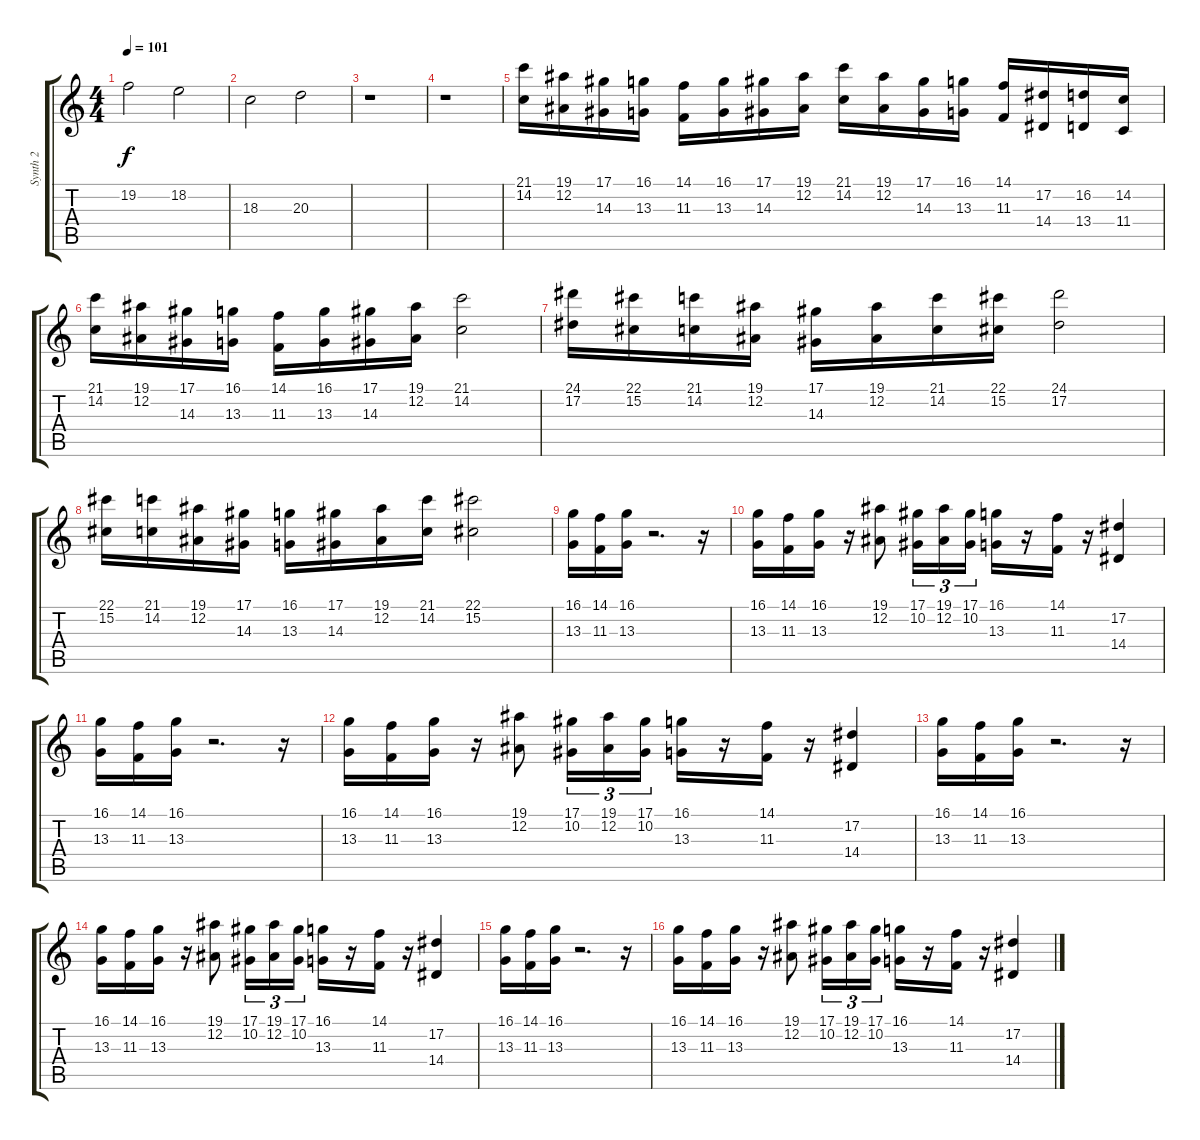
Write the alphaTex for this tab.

\track ("Synth 2" "Synth 2") {instrument stringensemble1}
\staff {score tabs}
\tuning (Eb4 Bb3 Gb3 Db3 Ab2 Eb2) {hide}
\ts (4 4)
\tempo 101
\clef g2
\ks c
19.2.2{dy f} 18.2.2 |
18.3.2 20.3.2 |
r.1 |
r.1 |
(21.1 14.2).16{instrument stringensemble1} (19.1 12.2).16 (17.1 14.3).16 (16.1 13.3).16 (14.1 11.3).16 (16.1 13.3).16 (17.1 14.3).16 (19.1 12.2).16 (21.1 14.2).16 (19.1 12.2).16 (17.1 14.3).16 (16.1 13.3).16 (14.1 11.3).16 (17.2 14.4).16 (16.2 13.4).16 (14.2 11.4).16 |
(21.1 14.2).16 (19.1 12.2).16 (17.1 14.3).16 (16.1 13.3).16 (14.1 11.3).16 (16.1 13.3).16 (17.1 14.3).16 (19.1 12.2).16 (21.1 14.2).2 |
(24.1 17.2).16 (22.1 15.2).16 (21.1 14.2).16 (19.1 12.2).16 (17.1 14.3).16 (19.1 12.2).16 (21.1 14.2).16 (22.1 15.2).16 (24.1 17.2).2 |
(22.1 15.2).16 (21.1 14.2).16 (19.1 12.2).16 (17.1 14.3).16 (16.1 13.3).16 (17.1 14.3).16 (19.1 12.2).16 (21.1 14.2).16 (22.1 15.2).2 |
(16.1 13.3).16{instrument stringensemble1} (14.1 11.3).16 (16.1 13.3).16 r.2{d} r.16 |
(16.1 13.3).16 (14.1 11.3).16 (16.1 13.3).16 r.16 (19.1 12.2).8 (17.1 10.2).16{tu (3 2)} (19.1 12.2).16{tu (3 2)} (17.1 10.2).16{tu (3 2)} (16.1 13.3).16 r.16 (14.1 11.3).16 r.16 (17.2 14.4).4 |
(16.1 13.3).16 (14.1 11.3).16 (16.1 13.3).16 r.2{d} r.16 |
(16.1 13.3).16 (14.1 11.3).16 (16.1 13.3).16 r.16 (19.1 12.2).8 (17.1 10.2).16{tu (3 2)} (19.1 12.2).16{tu (3 2)} (17.1 10.2).16{tu (3 2)} (16.1 13.3).16 r.16 (14.1 11.3).16 r.16 (17.2 14.4).4 |
(16.1 13.3).16 (14.1 11.3).16 (16.1 13.3).16 r.2{d} r.16 |
(16.1 13.3).16 (14.1 11.3).16 (16.1 13.3).16 r.16 (19.1 12.2).8 (17.1 10.2).16{tu (3 2)} (19.1 12.2).16{tu (3 2)} (17.1 10.2).16{tu (3 2)} (16.1 13.3).16 r.16 (14.1 11.3).16 r.16 (17.2 14.4).4 |
(16.1 13.3).16 (14.1 11.3).16 (16.1 13.3).16 r.2{d} r.16 |
(16.1 13.3).16 (14.1 11.3).16 (16.1 13.3).16 r.16 (19.1 12.2).8 (17.1 10.2).16{tu (3 2)} (19.1 12.2).16{tu (3 2)} (17.1 10.2).16{tu (3 2)} (16.1 13.3).16 r.16 (14.1 11.3).16 r.16 (17.2 14.4).4
